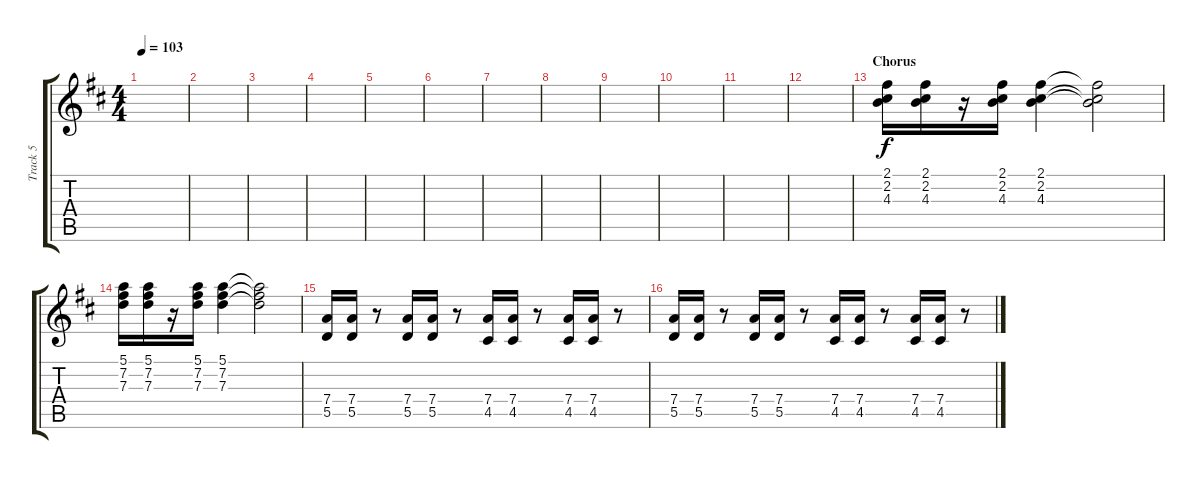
\track ("Track 5" "Track 5") {instrument distortionguitar}
\staff {score tabs}
\tuning (E4 B3 G3 D3 A2 D2) {hide}
\ts (4 4)
\tempo 103
\clef g2
\ks d
|
|
|
|
|
|
|
|
|
|
|
|
\section ("" "Chorus")
(2.1 2.2 4.3).16 (2.1 2.2 4.3).16 r.16 (2.1 2.2 4.3).16 (2.1 2.2 4.3).4 (2.1{t} 2.2{t} 4.3{t}).2 |
(5.1 7.2 7.3).16 (5.1 7.2 7.3).16 r.16 (5.1 7.2 7.3).16 (5.1 7.2 7.3).4 (5.1{t} 7.2{t} 7.3{t}).2 |
(7.4 5.5).16 (7.4 5.5).16 r.8 (7.4 5.5).16 (7.4 5.5).16 r.8 (7.4 4.5).16 (7.4 4.5).16 r.8 (7.4 4.5).16 (7.4 4.5).16 r.8 |
(7.4 5.5).16 (7.4 5.5).16 r.8 (7.4 5.5).16 (7.4 5.5).16 r.8 (7.4 4.5).16 (7.4 4.5).16 r.8 (7.4 4.5).16 (7.4 4.5).16 r.8
